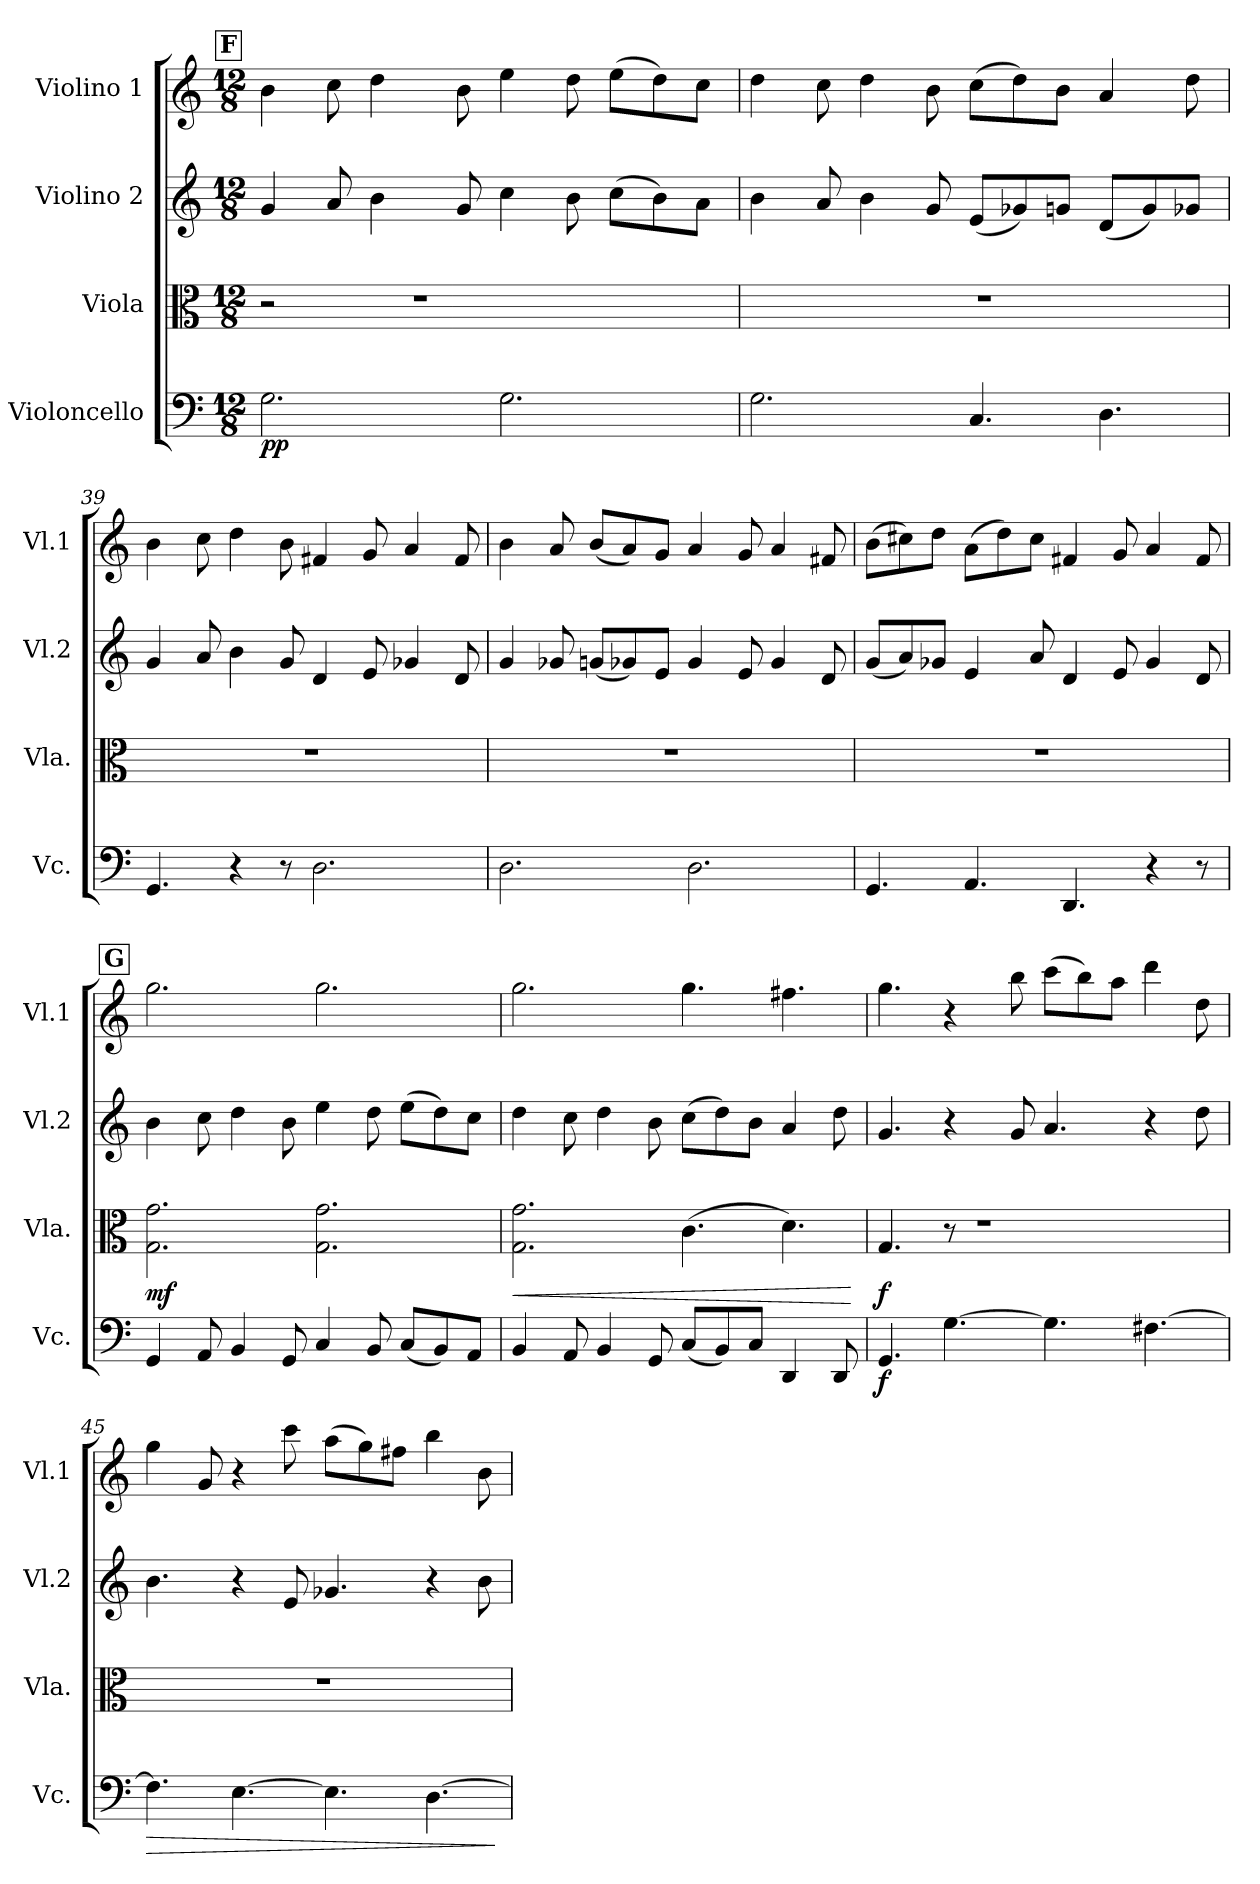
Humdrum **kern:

**kern	**dynam	**kern	**dynam	**kern	**kern
*part4	*part4	*part3	*part3	*part2	*part1
*staff4	*staff4	*staff3	*staff3	*staff2	*staff1
*I"Violoncello	*	*I"Viola	*	*I"Violino 2	*I"Violino 1
*I'Vc.	*	*I'Vla.	*	*I'Vl.2	*I'Vl.1
*clefF4	*	*clefC3	*	*clefG2	*clefG2
*k[]	*	*k[]	*	*k[]	*k[]
*M12/8	*	*M12/8	*	*M12/8	*M12/8
!!LO:REH:place=s1:a:B:fs=14:t=F
=37	=37	=37	=37	=37	=37
!	!LO:DY:b	!	!	!	!
2.G\	pp	2r	.	4g/	4b\
.	.	.	.	8a/	8cc\
.	.	.	.	4b\	4dd\
.	.	1r	.	.	.
.	.	.	.	8g/	8b\
2.G\	.	.	.	4cc\	4ee\
.	.	.	.	8b\	8dd\
.	.	.	.	(>8cc\L	(>8ee\L
.	.	.	.	8b\)	8dd\)
.	.	.	.	8a\J	8cc\J
=38	=38	=38	=38	=38	=38
2.G\	.	1.r	.	4b\	4dd\
.	.	.	.	8a/	8cc\
.	.	.	.	4b\	4dd\
.	.	.	.	8g/	8b\
4.C/	.	.	.	(<8e/L	(>8cc\L
.	.	.	.	8g-X/)	8dd\)
.	.	.	.	8gn/J	8b\J
4.D\	.	.	.	(<8d/L	4a/
.	.	.	.	8g/)	.
.	.	.	.	8g-X/J	8dd\
!!LO:PB:g=z
=39	=39	=39	=39	=39	=39
4.GG/	.	1.r	.	4g/	4b\
.	.	.	.	8a/	8cc\
4r	.	.	.	4b\	4dd\
8r	.	.	.	8g/	8b\
2.D\	.	.	.	4d/	4f#X/
.	.	.	.	8e/	8g/
.	.	.	.	4g-X/	4a/
.	.	.	.	8d/	8f#/
=40	=40	=40	=40	=40	=40
2.D\	.	1.r	.	4g/	4b\
.	.	.	.	8g-X/	8a/
.	.	.	.	(<8gn/L	(<8b/L
.	.	.	.	8g-X/)	8a/)
.	.	.	.	8e/J	8g/J
2.D\	.	.	.	4g-/	4a/
.	.	.	.	8e/	8g/
.	.	.	.	4g-/	4a/
.	.	.	.	8d/	8f#X/
=41	=41	=41	=41	=41	=41
4.GG/	.	1.r	.	(<8g/L	(>8b\L
.	.	.	.	8a/)	8cc#X\)
.	.	.	.	8g-X/J	8dd\J
4.AA/	.	.	.	4e/	(>8a\L
.	.	.	.	.	8dd\)
.	.	.	.	8a/	8cc#\J
4.DD/	.	.	.	4d/	4f#X/
.	.	.	.	8e/	8g/
4r	.	.	.	4g-/	4a/
8r	.	.	.	8d/	8f#/
!!LO:LB:g=z
!!LO:REH:place=s1:a:B:fs=14:t=G
=42	=42	=42	=42	=42	=42
!	!	!	!LO:DY:b	!	!
4GG/	.	2.G\ 2.g\	mf	4b\	2.gg\
8AA/	.	.	.	8cc\	.
4BB/	.	.	.	4dd\	.
8GG/	.	.	.	8b\	.
4C/	.	2.G\ 2.g\	.	4ee\	2.gg\
8BB/	.	.	.	8dd\	.
(<8C/L	.	.	.	(>8ee\L	.
8BB/)	.	.	.	8dd\)	.
8AA/J	.	.	.	8cc\J	.
=43	=43	=43	=43	=43	=43
!	!	!	!LO:HP:b	!	!
4BB/	.	2.G\ 2.g\	<	4dd\	2.gg\
8AA/	.	.	.	8cc\	.
4BB/	.	.	.	4dd\	.
8GG/	.	.	.	8b\	.
(<8C/L	.	(>4.c\	.	(>8cc\L	4.gg\
8BB/)	.	.	.	8dd\)	.
8C/J	.	.	.	8b\J	.
4DD/	.	4.d\)	.	4a/	4.ff#X\
8DD/	.	.	.	8dd\	.
.	.	.	[	.	.
=44	=44	=44	=44	=44	=44
!	!LO:DY:b	!	!LO:DY:b	!	!
4.GG/	f	4.G/	f	4.g/	4.gg\
[4.G\	.	8r	.	4r	4r
.	.	1r	.	.	.
.	.	.	.	8g/	8bb\
4.G\]	.	.	.	4.a/	(>8ccc\L
.	.	.	.	.	8bb\)
.	.	.	.	.	8aa\J
[4.F#X\	.	.	.	4r	4ddd\
.	.	.	.	8dd\	8dd\
!!LO:LB:g=z
=45	=45	=45	=45	=45	=45
!	!LO:HP:b	!	!	!	!
4.F#\]	>	1.r	.	4.b\	4gg\
.	.	.	.	.	8g/
[4.E\	.	.	.	4r	4r
.	.	.	.	8e/	8ccc\
4.E\]	.	.	.	4.g-X/	(>8aa\L
.	.	.	.	.	8gg\)
.	.	.	.	.	8ff#X\J
[4.D\	.	.	.	4r	4bb\
.	.	.	.	8b\	8b\
.	]	.	.	.	.
=	=	=	=	=	=
*-	*-	*-	*-	*-	*-
